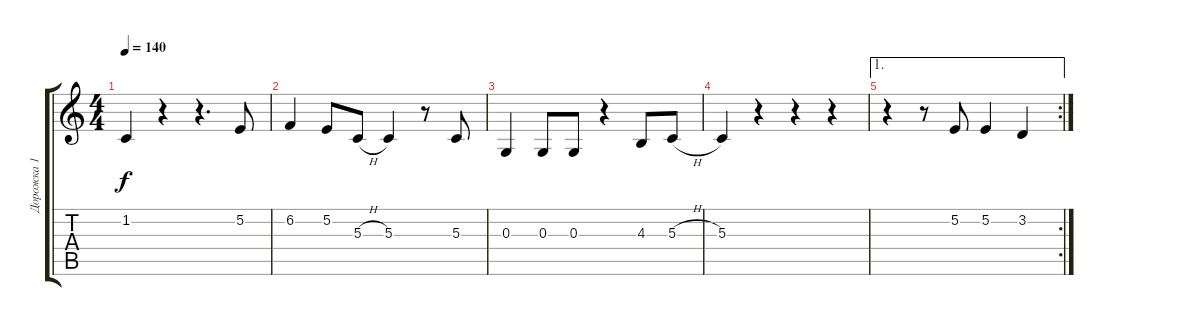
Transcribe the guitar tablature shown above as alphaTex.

\track ("Дорожка 1" "Дорожка 1") {instrument acousticgrandpiano}
\staff {score tabs}
\tuning (E4 B3 G3 D3 A2 E2) {hide}
\ts (4 4)
\tempo 140
\clef g2
\ks c
1.2.4{dy f} r.4 r.4{d} 5.2.8 |
6.2.4 5.2.8 5.3{h}.8 5.3.4 r.8 5.3.8 |
0.3.4 0.3.8 0.3.8 r.4 4.3.8 5.3{h}.8 |
5.3.4 r.4 r.4 r.4 |
\ae 1
\rc 2
r.4 r.8 5.2.8 5.2.4 3.2.4
